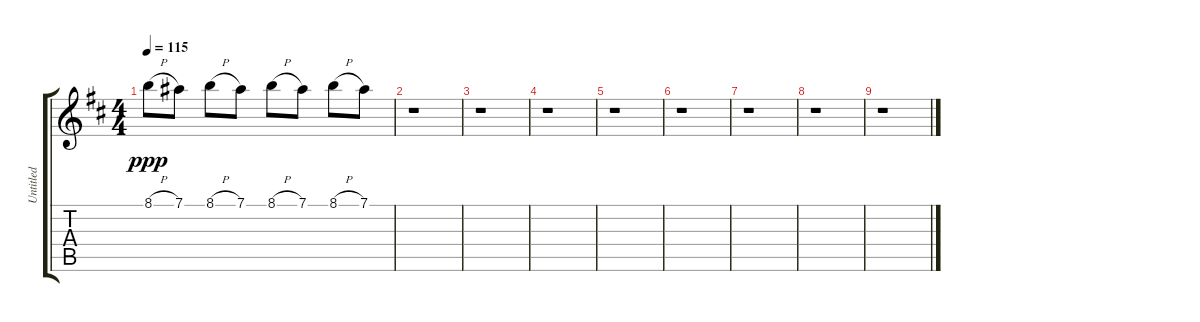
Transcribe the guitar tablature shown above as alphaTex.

\track ("Untitled" "Untitled") {instrument distortionguitar}
\staff {score tabs}
\tuning (Eb4 Bb3 Gb3 Db3 Ab2 Eb2) {hide}
\ts (4 4)
\tempo 115
\clef g2
\ks d
8.1{h}.8{dy ppp} 7.1.8 8.1{h}.8 7.1.8 8.1{h}.8 7.1.8 8.1{h}.8 7.1.8 |
r.1 |
r.1 |
r.1 |
r.1 |
r.1 |
r.1 |
r.1 |
r.1
